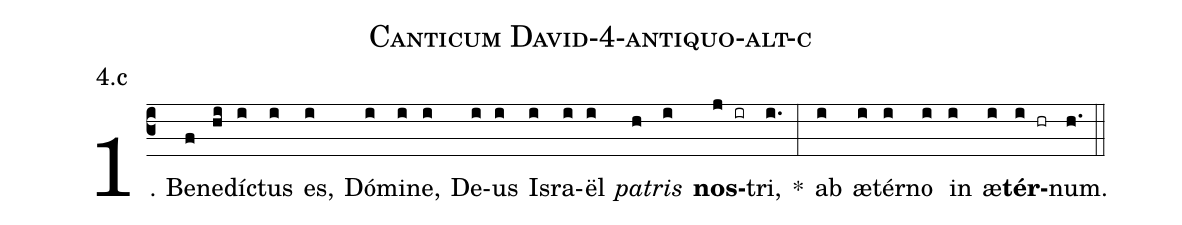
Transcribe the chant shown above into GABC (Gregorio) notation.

name: Canticum David-4-antiquo-alt-c;
annotation: 4.c;
%%
(c3)1. Be(f)ne(hi)díc(i)tus(i) es,(i) Dó(i)mi(i)ne,(i) De(i)us(i) Is(i)ra(i)ël(i) <i>pa</i>(h)<i>tris</i>(i) <b>nos</b>(j ir)tri,(i.) *(:) ab(i) æ(i)tér(i)no(i) in(i) æ(i)<b>tér</b>(i hr)num.(h.) (::)
